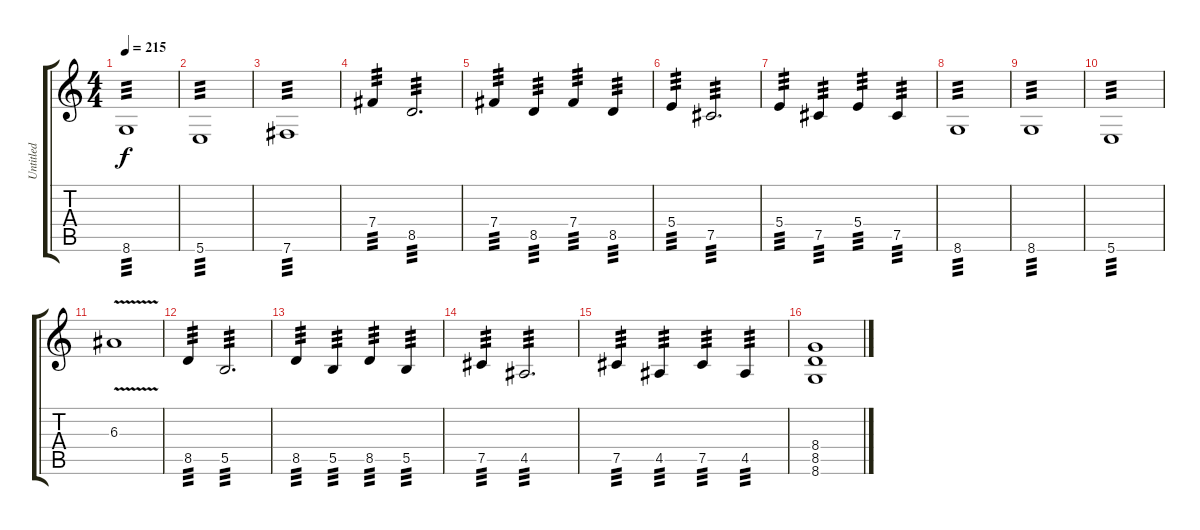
\track ("Untitled" "Untitled") {instrument distortionguitar}
\staff {score tabs}
\tuning (Db4 Ab3 E3 B2 Gb2 B1) {hide}
\ts (4 4)
\tempo 215
\clef g2
\ks c
8.6.1{tp 3 dy f} |
5.6.1{tp 3} |
7.6.1{tp 3} |
7.4.4{tp 3} 8.5.2{d tp 3} |
7.4.4{tp 3} 8.5.4{tp 3} 7.4.4{tp 3} 8.5.4{tp 3} |
5.4.4{tp 3} 7.5.2{d tp 3} |
5.4.4{tp 3} 7.5.4{tp 3} 5.4.4{tp 3} 7.5.4{tp 3} |
8.6.1{tp 3} |
8.6.1{tp 3} |
5.6.1{tp 3} |
6.3{v}.1 |
8.5.4{tp 3} 5.5.2{d tp 3} |
8.5.4{tp 3} 5.5.4{tp 3} 8.5.4{tp 3} 5.5.4{tp 3} |
7.5.4{tp 3} 4.5.2{d tp 3} |
7.5.4{tp 3} 4.5.4{tp 3} 7.5.4{tp 3} 4.5.4{tp 3} |
(8.4 8.5 8.6).1
